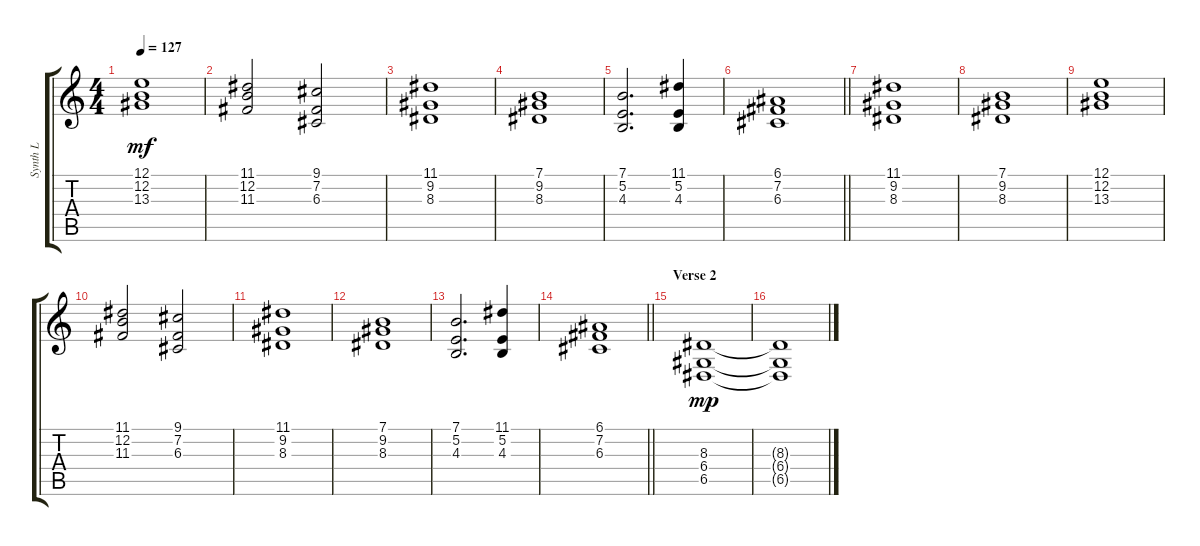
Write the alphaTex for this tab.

\track ("Synth L" "Synth L") {instrument pad4choir}
\staff {score tabs}
\tuning (E4 B3 G3 D3 A2 E2) {hide}
\ts (4 4)
\tempo 127
\clef g2
\ks c
(12.1 12.2 13.3).1{dy mf} |
(11.1 12.2 11.3).2 (9.1 7.2 6.3).2 |
(11.1 9.2 8.3).1 |
(7.1 9.2 8.3).1 |
(7.1 5.2 4.3).2{d} (11.1 5.2 4.3).4 |
\barLineRight lightlight
(6.1 7.2 6.3).1 |
(11.1 9.2 8.3).1 |
(7.1 9.2 8.3).1 |
(12.1 12.2 13.3).1 |
(11.1 12.2 11.3).2 (9.1 7.2 6.3).2 |
(11.1 9.2 8.3).1 |
(7.1 9.2 8.3).1 |
(7.1 5.2 4.3).2{d} (11.1 5.2 4.3).4 |
\barLineRight lightlight
(6.1 7.2 6.3).1 |
\section ("" "Verse 2")
(8.3 6.4 6.5).1{dy mp} |
(8.3{t} 6.4{t} 6.5{t}).1
